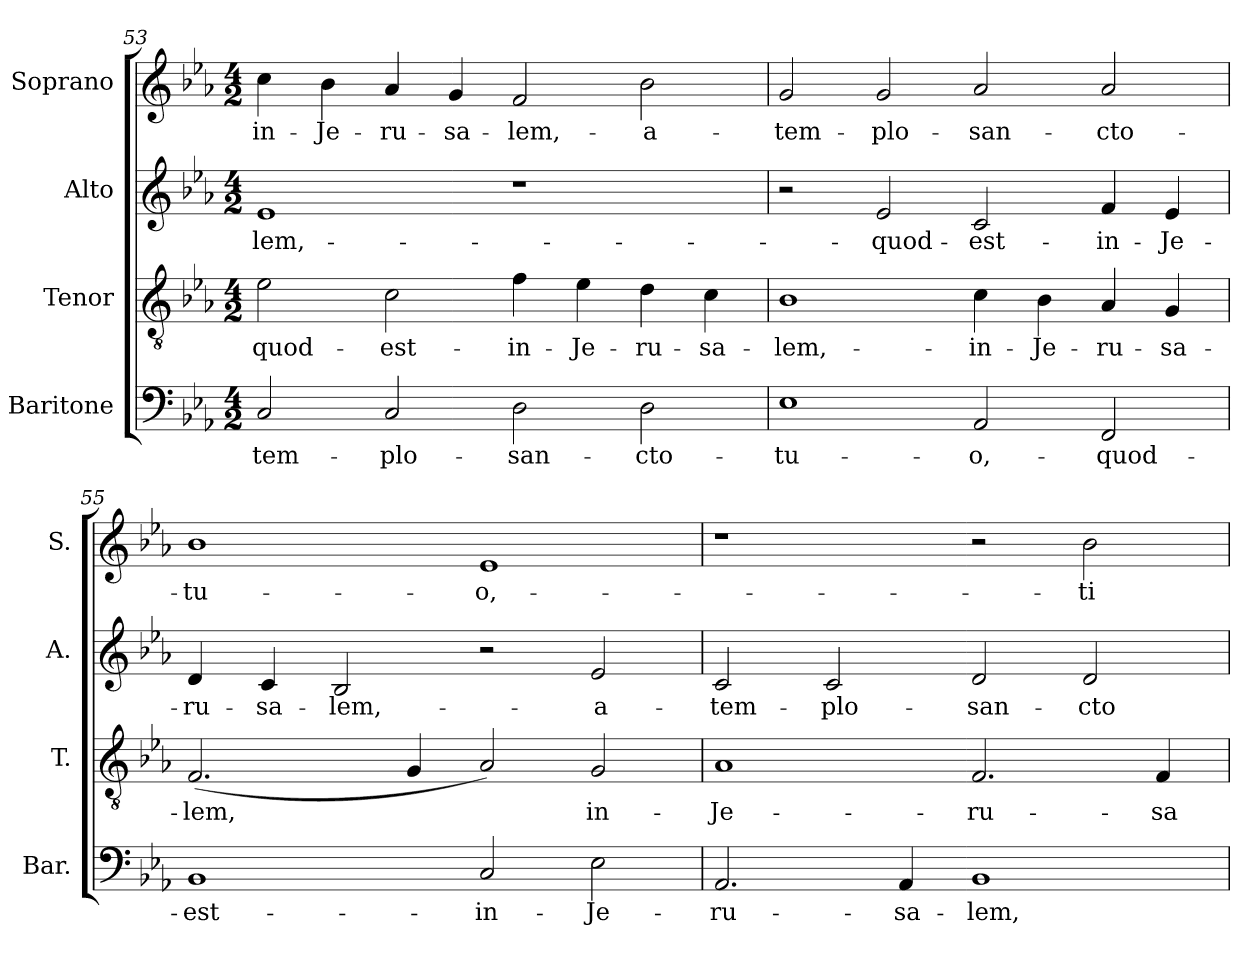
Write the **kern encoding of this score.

**kern	**text	**kern	**text	**kern	**text	**kern	**text
*part4	*part4	*part3	*part3	*part2	*part2	*part1	*part1
*staff4	*staff4	*staff3	*staff3	*staff2	*staff2	*staff1	*staff1
*I"Baritone	*	*I"Tenor	*	*I"Alto	*	*I"Soprano	*
*I'Bar.	*	*I'T.	*	*I'A.	*	*I'S.	*
*clefF4	*	*clefGv2	*	*clefG2	*	*clefG2	*
*	*	*ITrd7c12	*	*	*	*	*
*k[b-e-a-]	*	*k[b-e-a-]	*	*k[b-e-a-]	*	*k[b-e-a-]	*
*E-:	*	*E-:	*	*E-:	*	*E-:	*
*M4/2	*	*M4/2	*	*M4/2	*	*M4/2	*
=53	=53	=53	=53	=53	=53	=53	=53
!	!LO:LY:b:color=#000000	!	!	!	!	!	!
!	!	!	!LO:LY:b:color=#000000	!	!	!	!
!	!	!	!	!	!LO:LY:b:color=#000000	!	!
!	!	!	!	!	!	!	!LO:LY:b:color=#000000
2Ci/	-tem-	2E-i\	-quod-	1e-i	-lem,-	4cci\	-in-
!	!	!	!	!	!	!	!LO:LY:b:color=#000000
.	.	.	.	.	.	4b-i\	-Je-
!	!LO:LY:b:color=#000000	!	!	!	!	!	!
!	!	!	!LO:LY:b:color=#000000	!	!	!	!
!	!	!	!	!	!	!	!LO:LY:b:color=#000000
2Ci/	-plo-	2Ci\	-est-	.	.	4a-i/	-ru-
!	!	!	!	!	!	!	!LO:LY:b:color=#000000
.	.	.	.	.	.	4gi/	-sa-
!	!LO:LY:b:color=#000000	!	!	!	!	!	!
!	!	!	!LO:LY:b:color=#000000	!	!	!	!
!	!	!	!	!	!	!	!LO:LY:b:color=#000000
2Di\	-san-	4Fi\	-in-	1r	.	2fi/	-lem,-
!	!	!	!LO:LY:b:color=#000000	!	!	!	!
.	.	4E-i\	-Je-	.	.	.	.
!	!LO:LY:b:color=#000000	!	!	!	!	!	!
!	!	!	!LO:LY:b:color=#000000	!	!	!	!
!	!	!	!	!	!	!	!LO:LY:b:color=#000000
2Di\	-cto-	4Di\	-ru-	.	.	2b-i\	-a-
!	!	!	!LO:LY:b:color=#000000	!	!	!	!
.	.	4Ci\	-sa-	.	.	.	.
=54	=54	=54	=54	=54	=54	=54	=54
!	!LO:LY:b:color=#000000	!	!	!	!	!	!
!	!	!	!LO:LY:b:color=#000000	!	!	!	!
!	!	!	!	!	!	!	!LO:LY:b:color=#000000
1E-i	-tu-	1BB-i	-lem,-	2r	.	2gi/	-tem-
!	!	!	!	!	!LO:LY:b:color=#000000	!	!
!	!	!	!	!	!	!	!LO:LY:b:color=#000000
.	.	.	.	2e-i/	-quod-	2gi/	-plo-
!	!LO:LY:b:color=#000000	!	!	!	!	!	!
!	!	!	!LO:LY:b:color=#000000	!	!	!	!
!	!	!	!	!	!LO:LY:b:color=#000000	!	!
!	!	!	!	!	!	!	!LO:LY:b:color=#000000
2AA-i/	-o,-	4Ci\	-in-	2ci/	-est-	2a-i/	-san-
!	!	!	!LO:LY:b:color=#000000	!	!	!	!
.	.	4BB-i\	-Je-	.	.	.	.
!	!LO:LY:b:color=#000000	!	!	!	!	!	!
!	!	!	!LO:LY:b:color=#000000	!	!	!	!
!	!	!	!	!	!LO:LY:b:color=#000000	!	!
!	!	!	!	!	!	!	!LO:LY:b:color=#000000
2FFi/	-quod-	4AA-i/	-ru-	4fi/	-in-	2a-i/	-cto-
!	!	!	!LO:LY:b:color=#000000	!	!	!	!
!	!	!	!	!	!LO:LY:b:color=#000000	!	!
.	.	4GGi/	-sa-	4e-i/	-Je-	.	.
!!LO:PB:g=z
=55	=55	=55	=55	=55	=55	=55	=55
!	!LO:LY:b:color=#000000	!	!	!	!	!	!
!	!	!	!LO:LY:b:color=#000000	!	!	!	!
!	!	!	!	!	!LO:LY:b:color=#000000	!	!
!	!	!	!	!	!	!	!LO:LY:b:color=#000000
1BB-i	-est-	(2.FFi/	-lem,	4di/	-ru-	1b-i	-tu-
!	!	!	!	!	!LO:LY:b:color=#000000	!	!
.	.	.	.	4ci/	-sa-	.	.
!	!	!	!	!	!LO:LY:b:color=#000000	!	!
.	.	.	.	2B-i/	-lem,-	.	.
.	.	4GGi/	.	.	.	.	.
!	!LO:LY:b:color=#000000	!	!	!	!	!	!
!	!	!	!	!	!	!	!LO:LY:b:color=#000000
2Ci/	-in-	2AA-i/)	.	2r	.	1e-i	-o,-
!	!LO:LY:b:color=#000000	!	!	!	!	!	!
!	!	!	!LO:LY:b:color=#000000	!	!	!	!
!	!	!	!	!	!LO:LY:b:color=#000000	!	!
2E-i\	-Je-	2GGi/	in-	2e-i/	-a-	.	.
=56	=56	=56	=56	=56	=56	=56	=56
!	!LO:LY:b:color=#000000	!	!	!	!	!	!
!	!	!	!LO:LY:b:color=#000000	!	!	!	!
!	!	!	!	!	!LO:LY:b:color=#000000	!	!
2.AA-i/	-ru-	1AA-i	-Je-	2ci/	-tem-	1r	.
!	!	!	!	!	!LO:LY:b:color=#000000	!	!
.	.	.	.	2ci/	-plo-	.	.
!	!LO:LY:b:color=#000000	!	!	!	!	!	!
4AA-i/	-sa-	.	.	.	.	.	.
!	!LO:LY:b:color=#000000	!	!	!	!	!	!
!	!	!	!LO:LY:b:color=#000000	!	!	!	!
!	!	!	!	!	!LO:LY:b:color=#000000	!	!
1BB-i	-lem,-	2.FFi/	-ru-	2di/	-san-	2r	.
!	!	!	!	!	!LO:LY:b:color=#000000	!	!
!	!	!	!	!	!	!	!LO:LY:b:color=#000000
.	.	.	.	2di/	-cto-	2b-i\	-ti-
!	!	!	!LO:LY:b:color=#000000	!	!	!	!
.	.	4FFi/	-sa-	.	.	.	.
=	=	=	=	=	=	=	=
*-	*-	*-	*-	*-	*-	*-	*-
